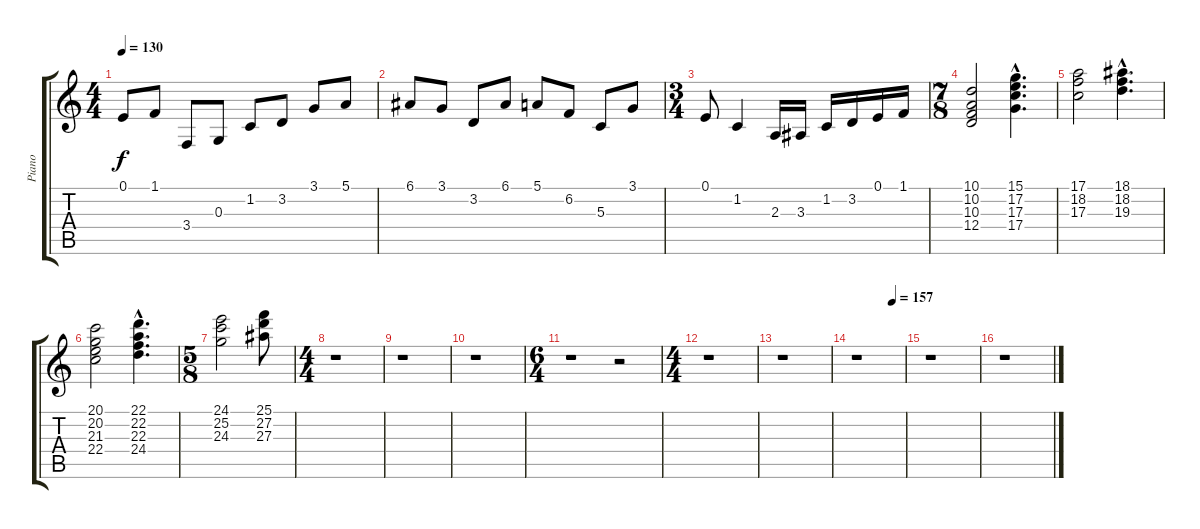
\track ("Piano" "Piano") {instrument acousticgrandpiano}
\staff {score tabs}
\tuning (E4 B3 G3 D3 A2 E2) {hide}
\ts (4 4)
\tempo 130
\clef g2
\ks c
0.1.8{dy f} 1.1.8 3.4.8 0.3.8 1.2.8 3.2.8 3.1.8 5.1.8 |
6.1.8 3.1.8 3.2.8 6.1.8 5.1.8 6.2.8 5.3.8 3.1.8 |
\ts (3 4)
0.1.8 1.2.4 2.3.16 3.3.16 1.2.16 3.2.16 0.1.16 1.1.16 |
\ts (7 8)
(10.1 10.2 10.3 12.4).2 (15.1{hac} 17.2{hac} 17.3{hac} 17.4{hac}).4{d} |
(17.1 18.2 17.3).2 (18.1{hac} 18.2{hac} 19.3{hac}).4{d} |
(20.1 20.2 21.3 22.4).2 (22.1{hac} 22.2{hac} 22.3{hac} 24.4{hac}).4{d} |
\ts (5 8)
(24.1 25.2 24.3).2 (25.1 27.2 27.3).8 |
\ts (4 4)
r.1 |
r.1 |
r.1 |
\ts (6 4)
r.1 r.2 |
\ts (4 4)
r.1 |
r.1 |
\tempo (157 0.75)
r.1 |
r.1 |
r.1
